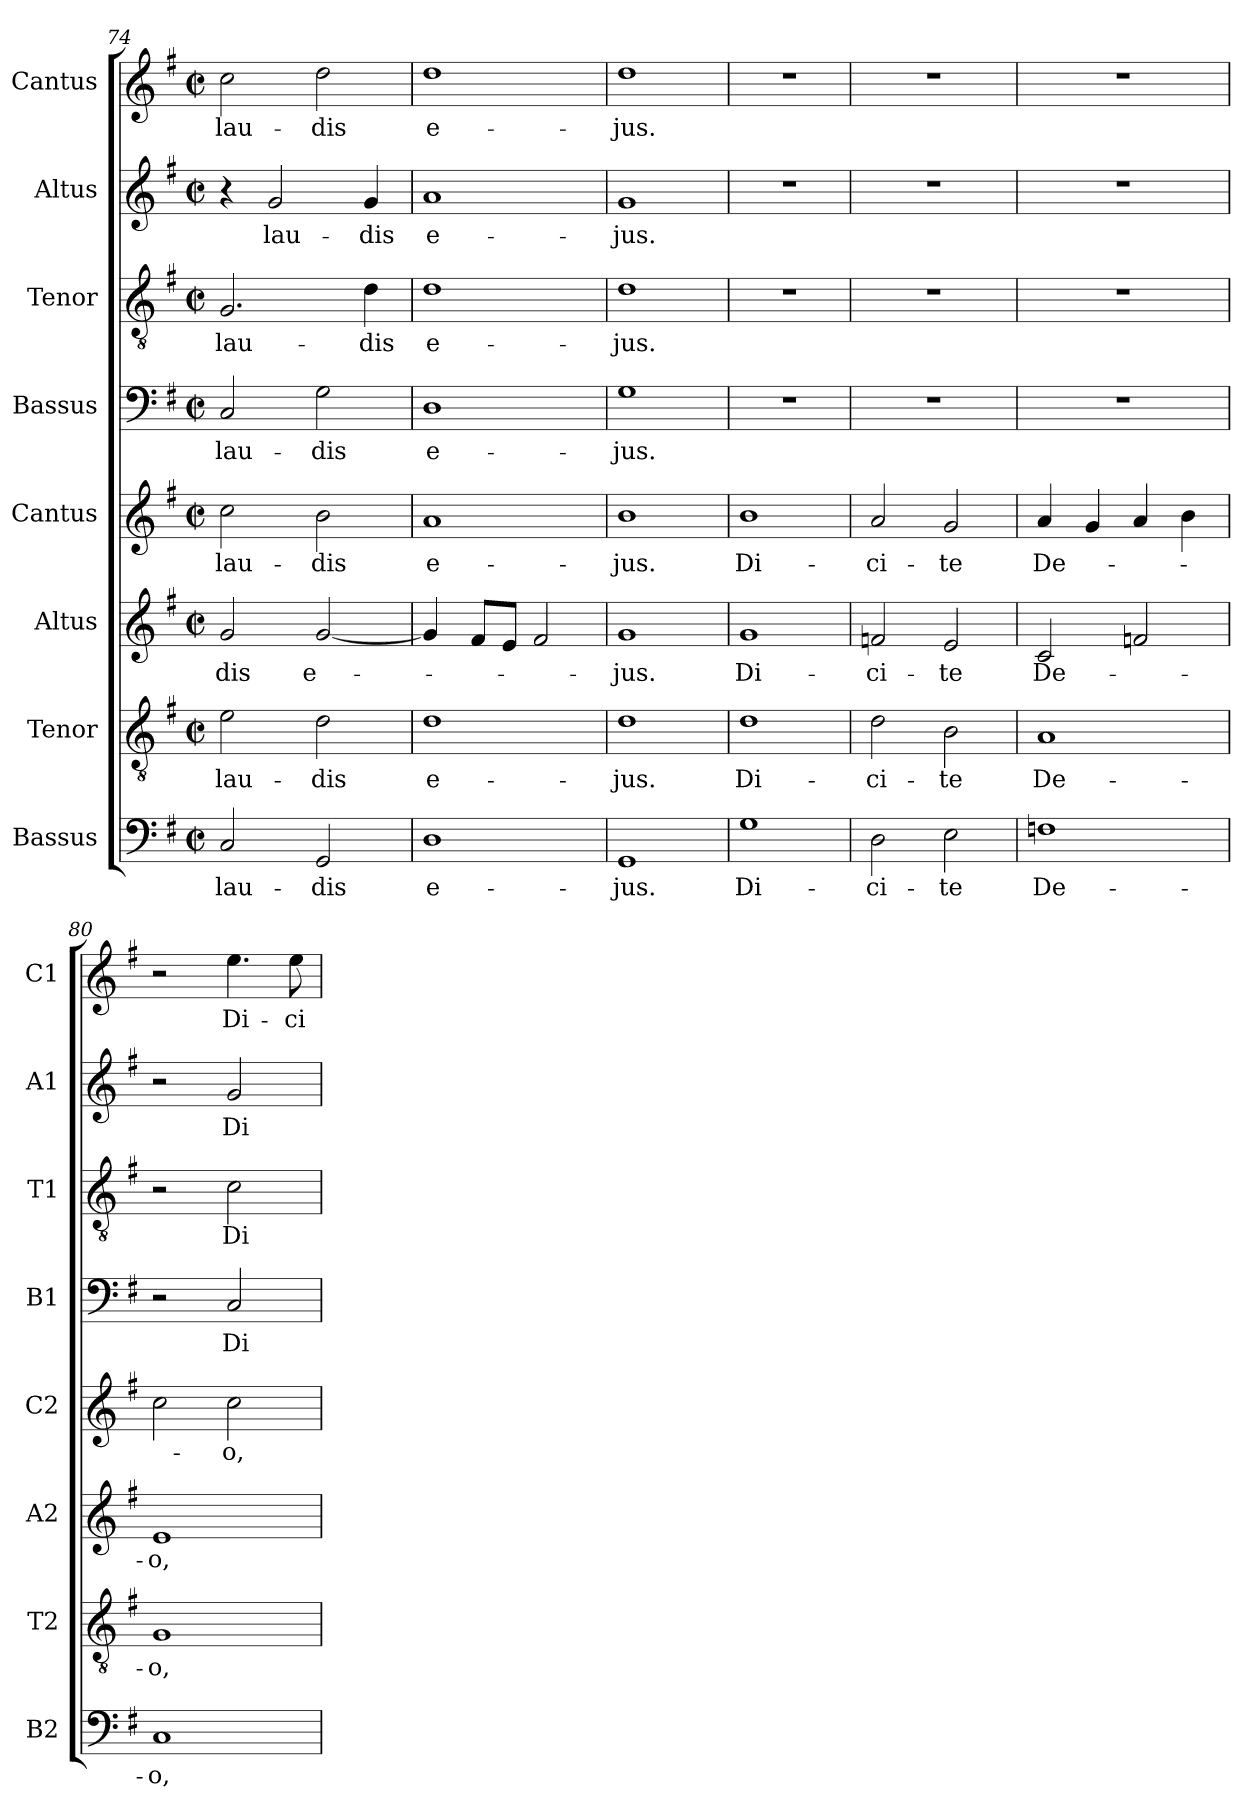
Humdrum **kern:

**kern	**text	**kern	**text	**kern	**text	**kern	**text	**kern	**text	**kern	**text	**kern	**text	**kern	**text
*part8	*part8	*part7	*part7	*part6	*part6	*part5	*part5	*part4	*part4	*part3	*part3	*part2	*part2	*part1	*part1
*staff8	*staff8	*staff7	*staff7	*staff6	*staff6	*staff5	*staff5	*staff4	*staff4	*staff3	*staff3	*staff2	*staff2	*staff1	*staff1
*I"Bassus	*	*I"Tenor	*	*I"Altus	*	*I"Cantus	*	*I"Bassus	*	*I"Tenor	*	*I"Altus	*	*I"Cantus	*
*I'B2	*	*I'T2	*	*I'A2	*	*I'C2	*	*I'B1	*	*I'T1	*	*I'A1	*	*I'C1	*
*clefF4	*	*clefGv2	*	*clefG2	*	*clefG2	*	*clefF4	*	*clefGv2	*	*clefG2	*	*clefG2	*
*k[f#]	*	*k[f#]	*	*k[f#]	*	*k[f#]	*	*k[f#]	*	*k[f#]	*	*k[f#]	*	*k[f#]	*
*G:	*	*G:	*	*G:	*	*G:	*	*G:	*	*G:	*	*G:	*	*G:	*
*M2/2	*	*M2/2	*	*M2/2	*	*M2/2	*	*M2/2	*	*M2/2	*	*M2/2	*	*M2/2	*
*met(c|)	*	*met(c|)	*	*met(c|)	*	*met(c|)	*	*met(c|)	*	*met(c|)	*	*met(c|)	*	*met(c|)	*
=74	=74	=74	=74	=74	=74	=74	=74	=74	=74	=74	=74	=74	=74	=74	=74
!	!LO:LY:b	!	!LO:LY:b	!	!LO:LY:b	!	!LO:LY:b	!	!LO:LY:b	!	!LO:LY:b	!	!	!	!LO:LY:b
2C/	lau-	2e\	lau-	2g/	-dis	2cc\	lau-	2C/	lau-	2.G/	lau-	4r	.	2cc\	lau-
!	!	!	!	!	!	!	!	!	!	!	!	!	!LO:LY:b	!	!
.	.	.	.	.	.	.	.	.	.	.	.	2g/	lau-	.	.
!	!LO:LY:b	!	!LO:LY:b	!	!LO:LY:b	!	!LO:LY:b	!	!LO:LY:b	!	!	!	!	!	!LO:LY:b
2GG/	-dis	2d\	-dis	[2g/	e-	2b\	-dis	2G\	-dis	.	.	.	.	2dd\	-dis
!	!	!	!	!	!	!	!	!	!	!	!LO:LY:b	!	!LO:LY:b	!	!
.	.	.	.	.	.	.	.	.	.	4d\	-dis	4g/	-dis	.	.
=75	=75	=75	=75	=75	=75	=75	=75	=75	=75	=75	=75	=75	=75	=75	=75
!	!LO:LY:b	!	!LO:LY:b	!	!	!	!LO:LY:b	!	!LO:LY:b	!	!LO:LY:b	!	!LO:LY:b	!	!LO:LY:b
1D	e-	1d	e-	4g/]	.	1a	e-	1D	e-	1d	e-	1a	e-	1dd	e-
.	.	.	.	8f#/L	.	.	.	.	.	.	.	.	.	.	.
.	.	.	.	8e/J	.	.	.	.	.	.	.	.	.	.	.
.	.	.	.	2f#/	.	.	.	.	.	.	.	.	.	.	.
=76	=76	=76	=76	=76	=76	=76	=76	=76	=76	=76	=76	=76	=76	=76	=76
!	!LO:LY:b	!	!LO:LY:b	!	!LO:LY:b	!	!LO:LY:b	!	!LO:LY:b	!	!LO:LY:b	!	!LO:LY:b	!	!LO:LY:b
1GG	-jus.	1d	-jus.	1g	-jus.	1b	-jus.	1G	-jus.	1d	-jus.	1g	-jus.	1dd	-jus.
=77	=77	=77	=77	=77	=77	=77	=77	=77	=77	=77	=77	=77	=77	=77	=77
!	!LO:LY:b	!	!LO:LY:b	!	!LO:LY:b	!	!LO:LY:b	!	!	!	!	!	!	!	!
1G	Di-	1d	Di-	1g	Di-	1b	Di-	1r	.	1r	.	1r	.	1r	.
!!LO:LB:g=z
=78	=78	=78	=78	=78	=78	=78	=78	=78	=78	=78	=78	=78	=78	=78	=78
!	!LO:LY:b	!	!LO:LY:b	!	!LO:LY:b	!	!LO:LY:b	!	!	!	!	!	!	!	!
2D\	-ci-	2d\	-ci-	2fn/	-ci-	2a/	-ci-	1r	.	1r	.	1r	.	1r	.
!	!LO:LY:b	!	!LO:LY:b	!	!LO:LY:b	!	!LO:LY:b	!	!	!	!	!	!	!	!
2E\	-te	2B\	-te	2e/	-te	2g/	-te	.	.	.	.	.	.	.	.
=79	=79	=79	=79	=79	=79	=79	=79	=79	=79	=79	=79	=79	=79	=79	=79
!	!LO:LY:b	!	!LO:LY:b	!	!LO:LY:b	!	!LO:LY:b	!	!	!	!	!	!	!	!
1Fn	De-	1A	De-	2c/	De-	4a/	De-	1r	.	1r	.	1r	.	1r	.
.	.	.	.	.	.	4g/	.	.	.	.	.	.	.	.	.
.	.	.	.	2fn/	.	4a/	.	.	.	.	.	.	.	.	.
.	.	.	.	.	.	4b\	.	.	.	.	.	.	.	.	.
=80	=80	=80	=80	=80	=80	=80	=80	=80	=80	=80	=80	=80	=80	=80	=80
!	!LO:LY:b	!	!LO:LY:b	!	!LO:LY:b	!	!	!	!	!	!	!	!	!	!
1C	-o,	1G	-o,	1e	-o,	2cc\	.	2r	.	2r	.	2r	.	2r	.
!	!	!	!	!	!	!	!LO:LY:b	!	!LO:LY:b	!	!LO:LY:b	!	!LO:LY:b	!	!LO:LY:b
.	.	.	.	.	.	2cc\	-o,	2C/	Di-	2c\	Di-	2g/	Di-	4.ee\	Di-
!	!	!	!	!	!	!	!	!	!	!	!	!	!	!	!LO:LY:b
.	.	.	.	.	.	.	.	.	.	.	.	.	.	8ee\	-ci-
=	=	=	=	=	=	=	=	=	=	=	=	=	=	=	=
*-	*-	*-	*-	*-	*-	*-	*-	*-	*-	*-	*-	*-	*-	*-	*-
